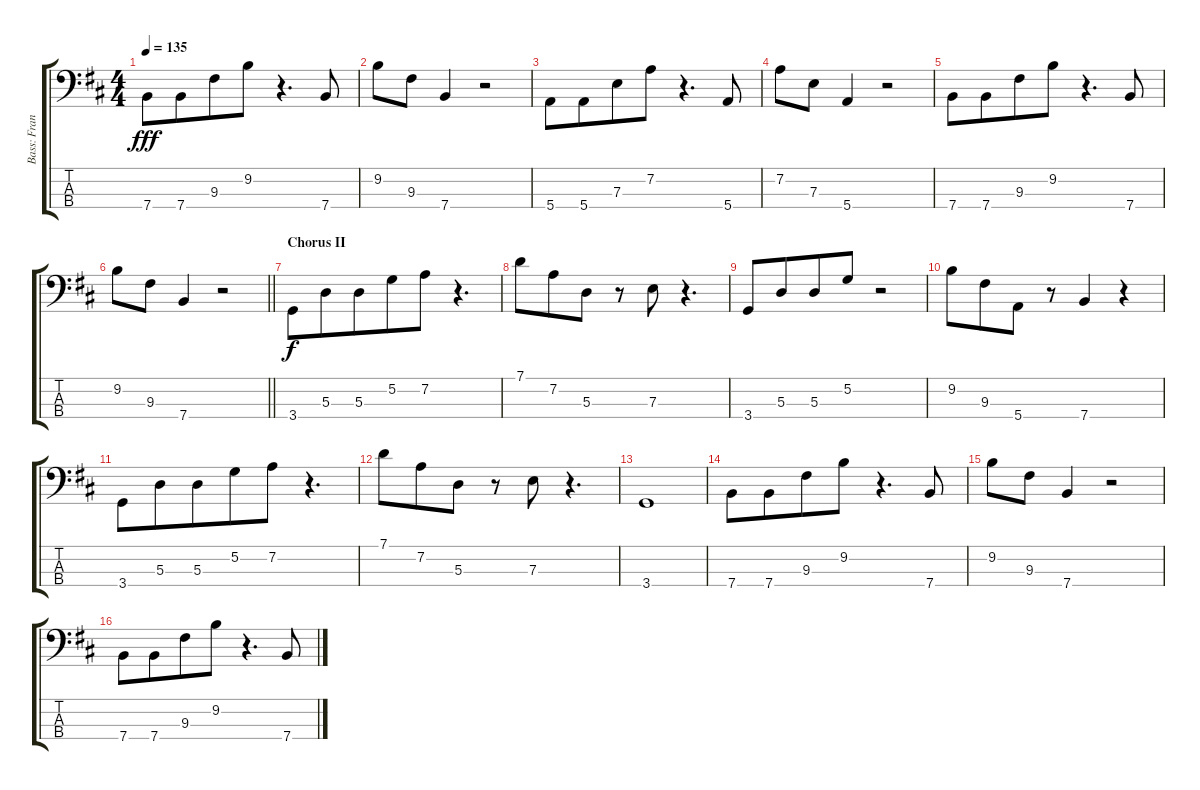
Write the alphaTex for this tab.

\track ("Bass: Francis" "Bass: Fran") {instrument electricbassfinger}
\staff {score tabs}
\tuning (G2 D2 A1 E1) {hide}
\ts (4 4)
\tempo 135
\clef f4
\ks d
7.4.8{dy fff} 7.4.8{beam merge} 9.3.8 9.2.8 r.4{d} 7.4.8 |
9.2.8 9.3.8 7.4.4 r.2 |
5.4.8 5.4.8{beam merge} 7.3.8 7.2.8 r.4{d} 5.4.8 |
7.2.8 7.3.8 5.4.4 r.2 |
7.4.8 7.4.8{beam merge} 9.3.8 9.2.8 r.4{d} 7.4.8 |
\barLineRight lightlight
9.2.8 9.3.8 7.4.4 r.2 |
\section ("" "Chorus II")
3.4.8{dy f} 5.3.8{beam merge} 5.3.8 5.2.8{beam merge} 7.2.8 r.4{d} |
7.1.8 7.2.8{beam merge} 5.3.8 r.8 7.3.8 r.4{d} |
3.4.8 5.3.8{beam merge} 5.3.8 5.2.8 r.2 |
9.2.8 9.3.8{beam merge} 5.4.8 r.8 7.4.4 r.4 |
3.4.8 5.3.8{beam merge} 5.3.8 5.2.8{beam merge} 7.2.8 r.4{d} |
7.1.8 7.2.8{beam merge} 5.3.8 r.8 7.3.8 r.4{d} |
3.4.1 |
7.4.8 7.4.8{beam merge} 9.3.8 9.2.8 r.4{d} 7.4.8 |
9.2.8 9.3.8 7.4.4 r.2 |
7.4.8 7.4.8{beam merge} 9.3.8 9.2.8 r.4{d} 7.4.8
